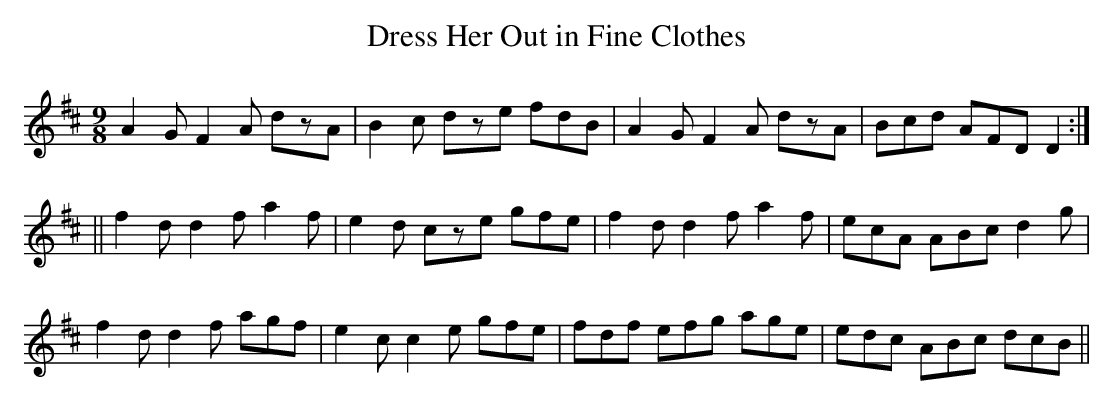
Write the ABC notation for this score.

X:1
T:Dress Her Out in Fine Clothes
M:9/8
L:1/8
K:D
A2G F2A dzA|B2c dze fdB|A2G F2A dzA|Bcd AFD D2:|
||f2d d2f a2f|e2d cze gfe|f2d d2f a2f|ecA ABc d2g|
f2d d2f agf|e2c c2e gfe|fdf efg age|edc ABc dcB||
